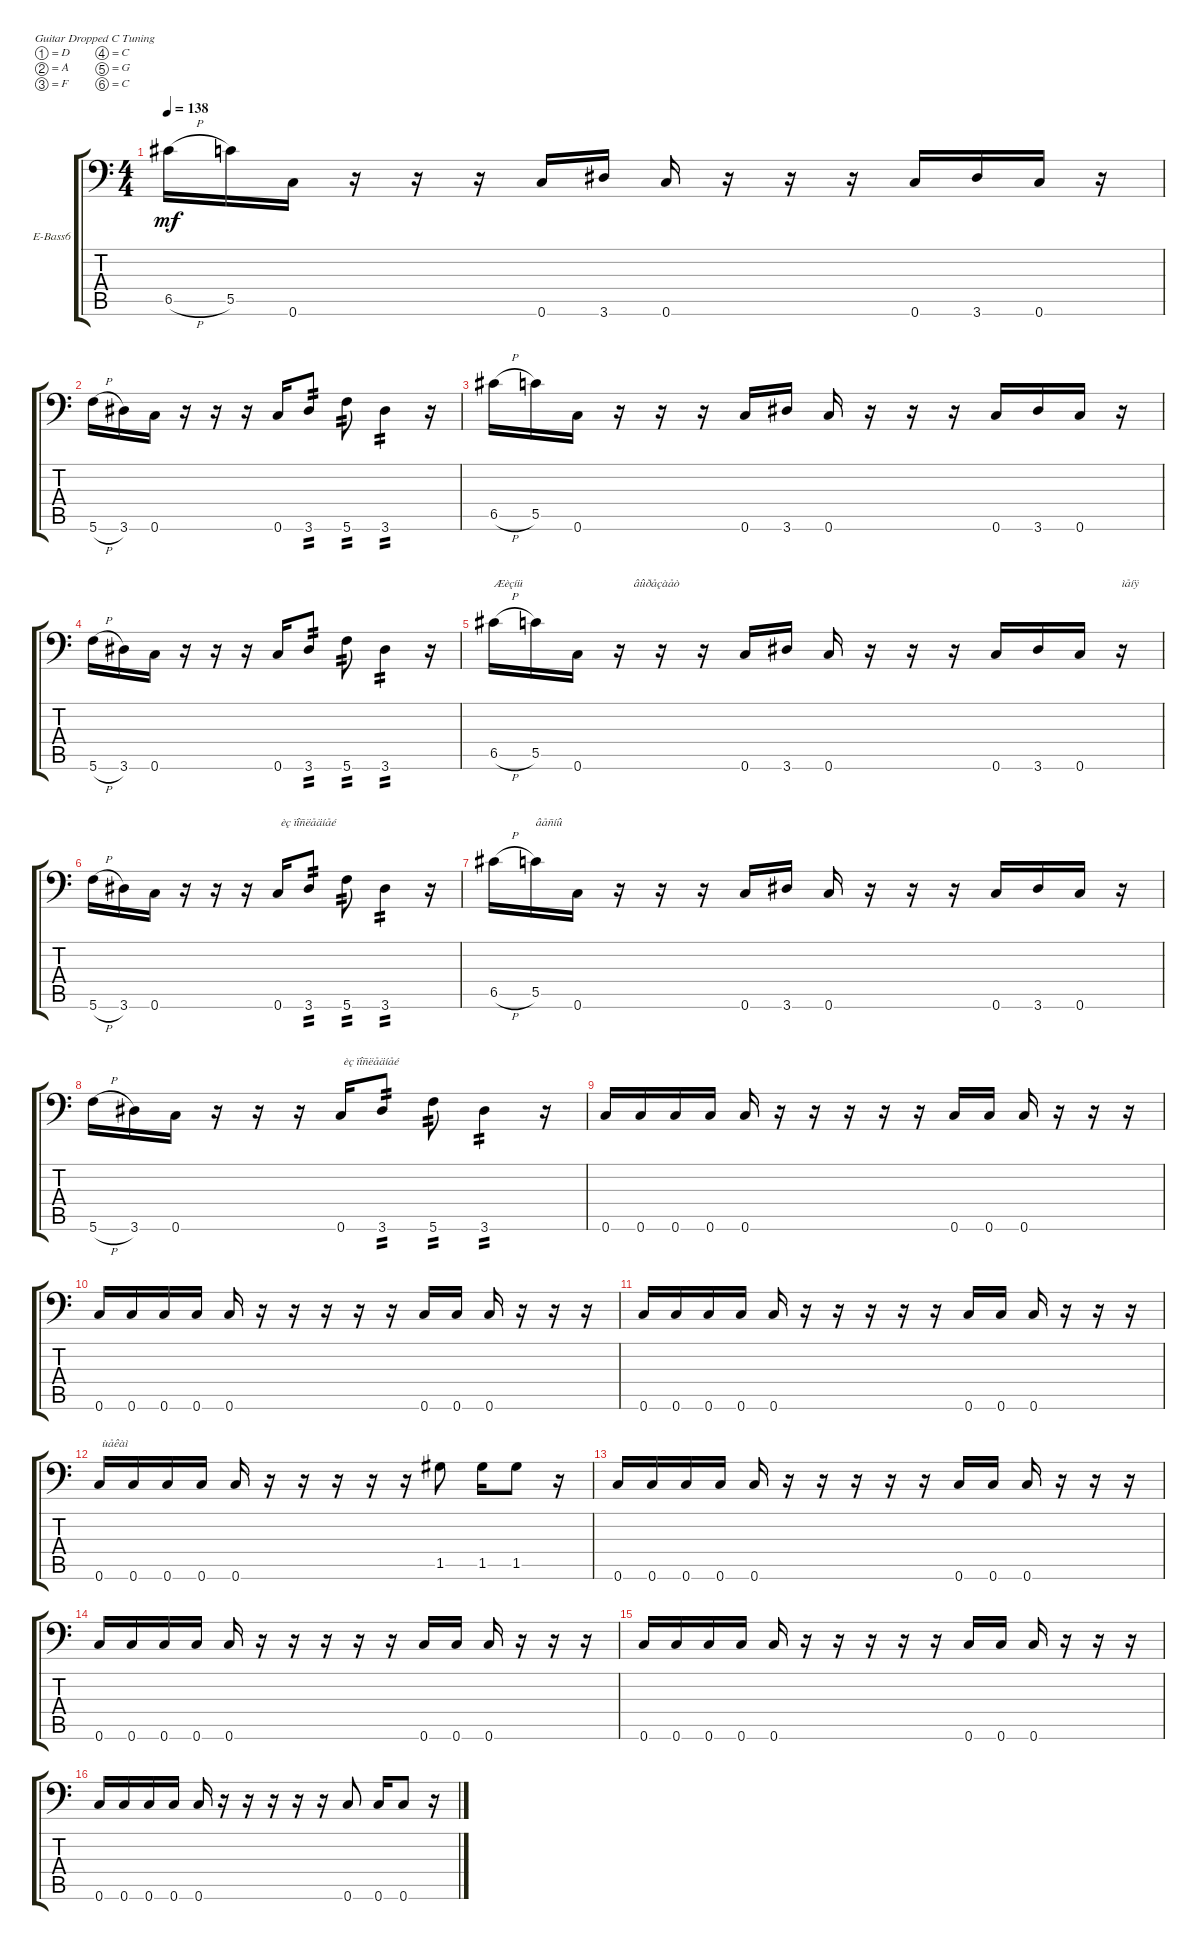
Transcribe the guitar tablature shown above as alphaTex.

\bracketExtendMode groupsimilarinstruments
\firstSystemTrackNameOrientation horizontal
\otherSystemsTrackNameOrientation horizontal
\track ("Bass" "E-Bass6") {instrument electricbasspick}
\staff {score tabs}
\tuning (D4 A3 F3 C3 G2 C2)
\ts (4 4)
\tempo 138
\clef f4
\ks c
6.5{h}.16{dy mf} 5.5.16 0.6.16 r.16 r.16 r.16 0.6.16 3.6.16 0.6.16 r.16 r.16 r.16 0.6.16 3.6.16 0.6.16 r.16 |
5.6{h}.16 3.6.16 0.6.16 r.16 r.16 r.16 0.6.16 3.6.8{tp 2} 5.6.8{tp 2} 3.6.4{tp 2} r.16 |
6.5{h}.16 5.5.16 0.6.16 r.16 r.16 r.16 0.6.16 3.6.16 0.6.16 r.16 r.16 r.16 0.6.16 3.6.16 0.6.16 r.16 |
5.6{h}.16 3.6.16 0.6.16 r.16 r.16 r.16 0.6.16 3.6.8{tp 2} 5.6.8{tp 2} 3.6.4{tp 2} r.16 |
6.5{h}.16{txt "Æèçíü                                     âûðåçàåò"} 5.5.16 0.6.16 r.16 r.16 r.16 0.6.16 3.6.16 0.6.16 r.16 r.16 r.16 0.6.16 3.6.16 0.6.16 r.16{txt "ìåíÿ"} |
5.6{h}.16 3.6.16 0.6.16 r.16 r.16 r.16 0.6.16{txt " èç ïîñëåäíåé "} 3.6.8{tp 2} 5.6.8{tp 2} 3.6.4{tp 2} r.16 |
6.5{h}.16 5.5.16{txt "âåñíû "} 0.6.16 r.16 r.16 r.16 0.6.16 3.6.16 0.6.16 r.16 r.16 r.16 0.6.16 3.6.16 0.6.16 r.16 |
5.6{h}.16 3.6.16 0.6.16 r.16 r.16 r.16 0.6.16{txt " èç ïîñëåäíåé "} 3.6.8{tp 2} 5.6.8{tp 2} 3.6.4{tp 2} r.16 |
0.6.16 0.6.16 0.6.16 0.6.16 0.6.16 r.16 r.16 r.16 r.16 r.16 0.6.16 0.6.16 0.6.16 r.16 r.16 r.16 |
0.6.16 0.6.16 0.6.16 0.6.16 0.6.16 r.16 r.16 r.16 r.16 r.16 0.6.16 0.6.16 0.6.16 r.16 r.16 r.16 |
0.6.16 0.6.16 0.6.16 0.6.16 0.6.16 r.16 r.16 r.16 r.16 r.16 0.6.16 0.6.16 0.6.16 r.16 r.16 r.16 |
0.6.16{txt " ùåêàì "} 0.6.16 0.6.16 0.6.16 0.6.16 r.16 r.16 r.16 r.16 r.16 1.5.8 1.5.16 1.5.8 r.16 |
0.6.16 0.6.16 0.6.16 0.6.16 0.6.16 r.16 r.16 r.16 r.16 r.16 0.6.16 0.6.16 0.6.16 r.16 r.16 r.16 |
0.6.16 0.6.16 0.6.16 0.6.16 0.6.16 r.16 r.16 r.16 r.16 r.16 0.6.16 0.6.16 0.6.16 r.16 r.16 r.16 |
0.6.16 0.6.16 0.6.16 0.6.16 0.6.16 r.16 r.16 r.16 r.16 r.16 0.6.16 0.6.16 0.6.16 r.16 r.16 r.16 |
0.6.16 0.6.16 0.6.16 0.6.16 0.6.16 r.16 r.16 r.16 r.16 r.16 0.6.8 0.6.16 0.6.8 r.16
